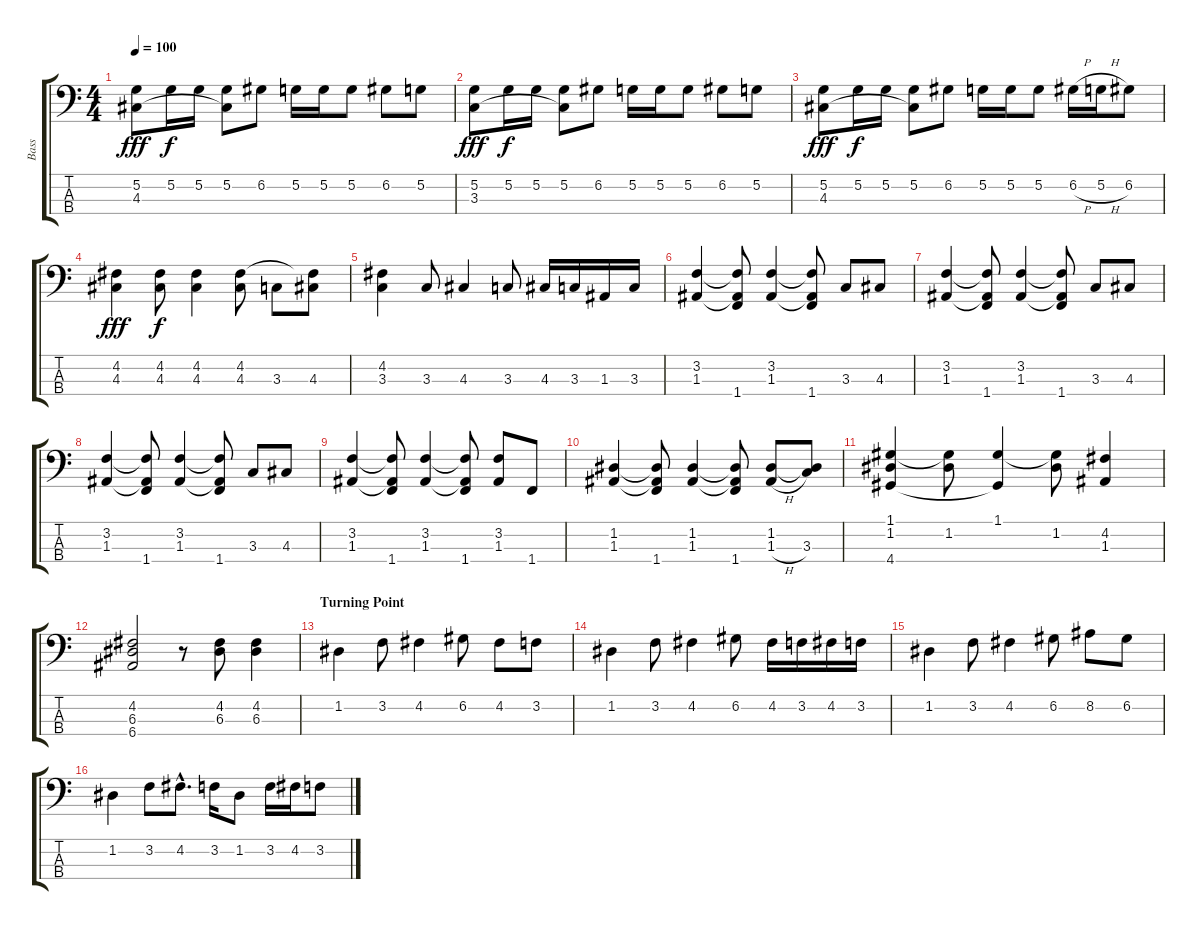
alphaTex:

\track ("Bass" "Bass") {instrument electricbasspick}
\staff {score tabs}
\tuning (G2 D2 A1 E1) {hide}
\ts (4 4)
\tempo 100
\clef f4
\ks c
(5.2 4.3).8{dy fff} 5.2.16{dy f} 5.2.16 (5.2 4.3{t}).8 6.2.8 5.2.16 5.2.16 5.2.8 6.2.8 5.2.8 |
(5.2 3.3).8{dy fff} 5.2.16{dy f} 5.2.16 (5.2 3.3{t}).8 6.2.8 5.2.16 5.2.16 5.2.8 6.2.8 5.2.8 |
(5.2 4.3).8{dy fff} 5.2.16{dy f} 5.2.16 (5.2 4.3{t}).8 6.2.8 5.2.16 5.2.16 5.2.8 6.2{h}.16 5.2{h}.16 6.2.8 |
(4.2 4.3).4{dy fff} (4.2 4.3).8{dy f} (4.2 4.3).4 (4.2 4.3).8 3.3.8 (4.2{t} 4.3).8 |
(4.2 3.3).4 3.3.8 4.3.4 3.3.8 4.3.16 3.3.16 1.3.16 3.3.16 |
(3.2 1.3).4 (3.2{t} 1.3{t} 1.4).8 (3.2 1.3).4 (3.2{t} 1.3{t} 1.4).8 3.3.8 4.3.8 |
(3.2 1.3).4 (3.2{t} 1.3{t} 1.4).8 (3.2 1.3).4 (3.2{t} 1.3{t} 1.4).8 3.3.8 4.3.8 |
(3.2 1.3).4 (3.2{t} 1.3{t} 1.4).8 (3.2 1.3).4 (3.2{t} 1.3{t} 1.4).8 3.3.8 4.3.8 |
(3.2 1.3).4 (3.2{t} 1.3{t} 1.4).8 (3.2 1.3).4 (3.2{t} 1.3{t} 1.4).8 (3.2 1.3).8 1.4.8 |
(1.2 1.3).4 (1.2{t} 1.3{t} 1.4).8 (1.2 1.3).4 (1.2{t} 1.3{t} 1.4).8 (1.2 1.3{h}).8 (1.2{t} 3.3).8 |
(1.1 1.2 4.4).4 (1.1{t} 1.2).8 (1.1 4.4{t}).4 (1.1{t} 1.2).8 (4.2 1.3).4 |
(4.2 6.3 6.4).2 r.8 (4.2 6.3).8 (4.2 6.3).4 |
\section ("" "Turning Point")
1.2.4 3.2.8 4.2.4 6.2.8 4.2.8 3.2.8 |
1.2.4 3.2.8 4.2.4 6.2.8 4.2.16 3.2.16 4.2.16 3.2.16 |
1.2.4 3.2.8 4.2.4 6.2.8 8.2.8 6.2.8 |
1.2.4 3.2.8 4.2{hac}.8{d} 3.2.16 1.2.8 3.2.16 4.2.16 3.2.8
